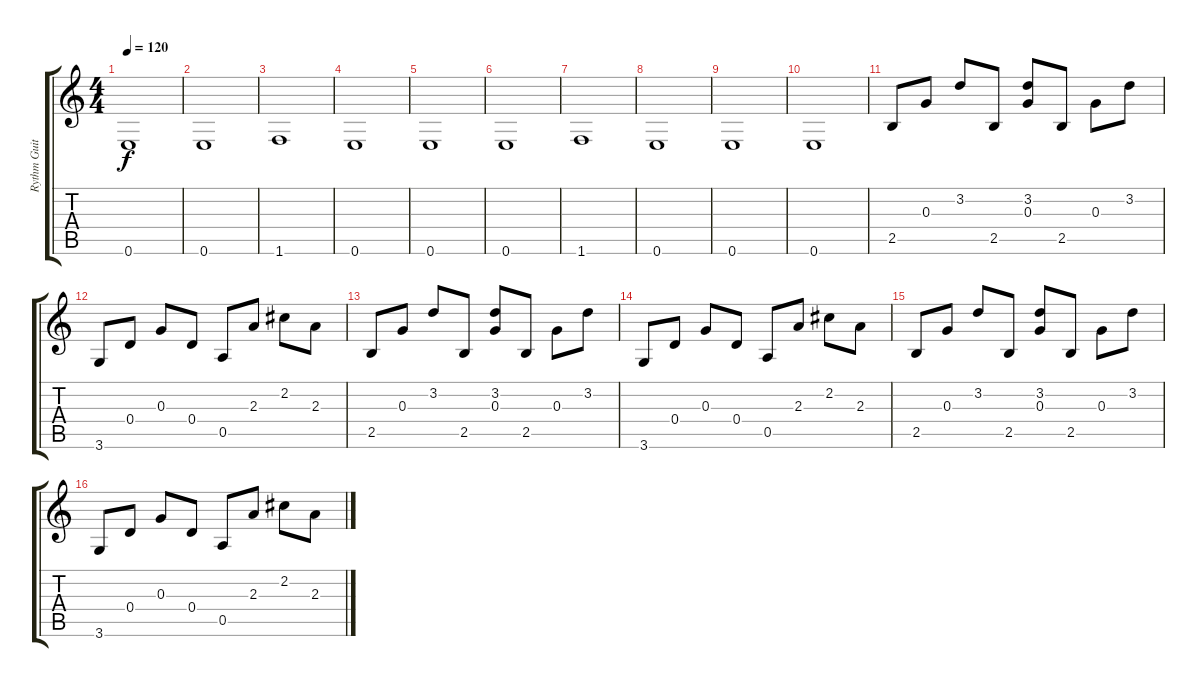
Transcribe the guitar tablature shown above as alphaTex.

\track ("Rythm Guitar" "Rythm Guit") {instrument acousticguitarsteel}
\staff {score tabs}
\tuning (E4 B3 G3 D3 A2 E2) {hide}
\ts (4 4)
\tempo 120
\clef g2
\ks c
0.6.1{dy f} |
0.6.1 |
1.6.1 |
0.6.1 |
0.6.1 |
0.6.1 |
1.6.1 |
0.6.1 |
0.6.1 |
0.6.1 |
2.5.8 0.3.8 3.2.8 2.5.8 (3.2 0.3).8 2.5.8 0.3.8 3.2.8 |
3.6.8 0.4.8 0.3.8 0.4.8 0.5.8 2.3.8 2.2.8 2.3.8 |
2.5.8 0.3.8 3.2.8 2.5.8 (3.2 0.3).8 2.5.8 0.3.8 3.2.8 |
3.6.8 0.4.8 0.3.8 0.4.8 0.5.8 2.3.8 2.2.8 2.3.8 |
2.5.8 0.3.8 3.2.8 2.5.8 (3.2 0.3).8 2.5.8 0.3.8 3.2.8 |
3.6.8 0.4.8 0.3.8 0.4.8 0.5.8 2.3.8 2.2.8 2.3.8
